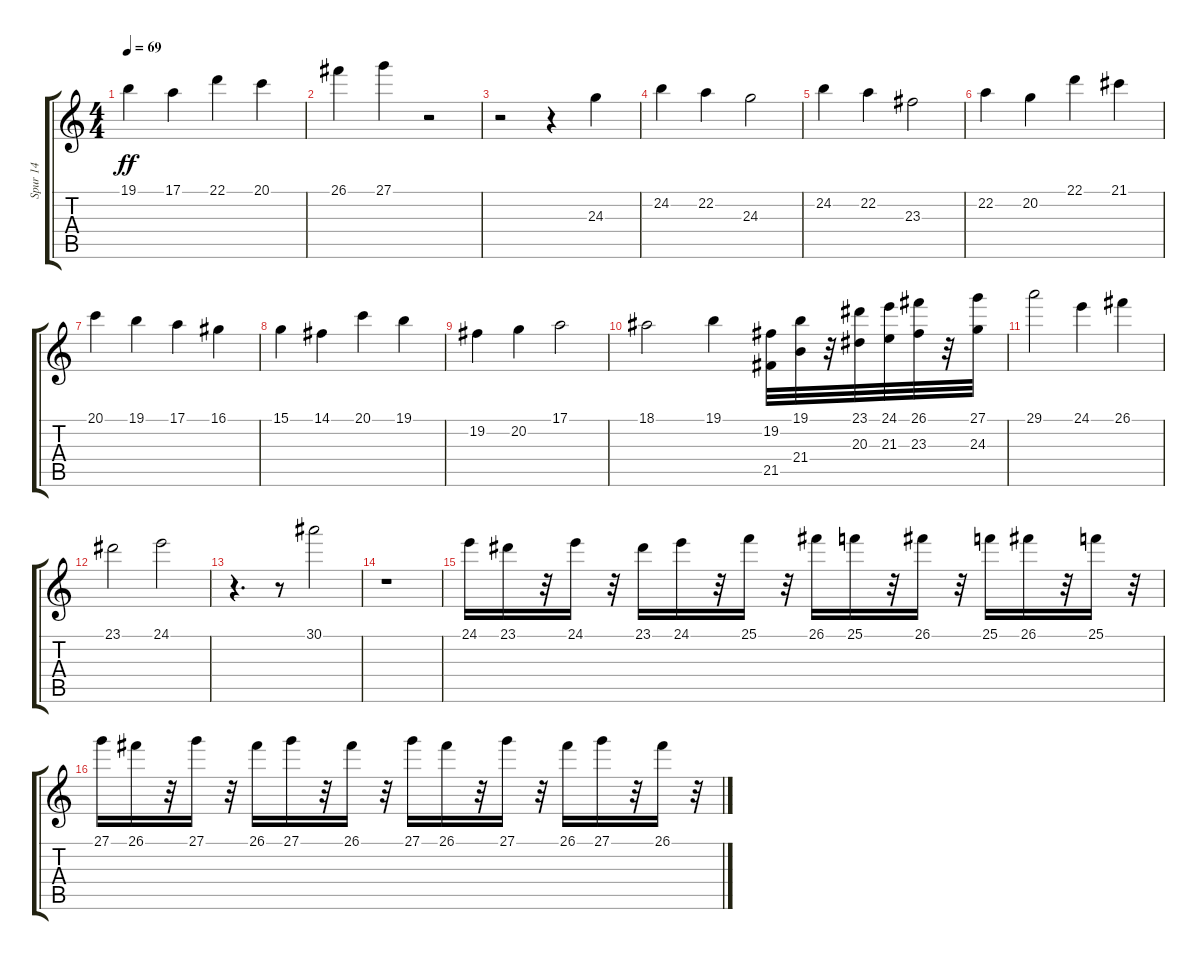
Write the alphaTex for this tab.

\track ("Spur 14" "Spur 14") {instrument stringensemble1}
\staff {score tabs}
\tuning (E4 B3 G3 D3 A2 E2) {hide}
\ts (4 4)
\tempo 69
\clef g2
\ks c
19.1.4{dy ff} 17.1.4 22.1.4 20.1.4 |
26.1.4 27.1.4 r.2 |
r.2 r.4 24.3.4 |
24.2.4 22.2.4 24.3.2 |
24.2.4 22.2.4 23.3.2 |
22.2.4 20.2.4 22.1.4 21.1.4 |
20.1.4 19.1.4 17.1.4 16.1.4 |
15.1.4 14.1.4 20.1.4 19.1.4 |
19.2.4 20.2.4 17.1.2 |
18.1.2 19.1.4 (19.2 21.5).32 (19.1 21.4).32 r.32 (23.1 20.3).32 (24.1 21.3).32 (26.1 23.3).32 r.32 (27.1 24.3).32 |
29.1.2 24.1.4 26.1.4 |
23.1.2 24.1.2 |
r.4{d} r.8 30.1.2 |
r.1 |
24.1.16 23.1.16 r.32 24.1.16 r.32 23.1.16 24.1.16 r.32 25.1.16 r.32 26.1.16 25.1.16 r.32 26.1.16 r.32 25.1.16 26.1.16 r.32 25.1.16 r.32 |
27.1.16 26.1.16 r.32 27.1.16 r.32 26.1.16 27.1.16 r.32 26.1.16 r.32 27.1.16 26.1.16 r.32 27.1.16 r.32 26.1.16 27.1.16 r.32 26.1.16 r.32
